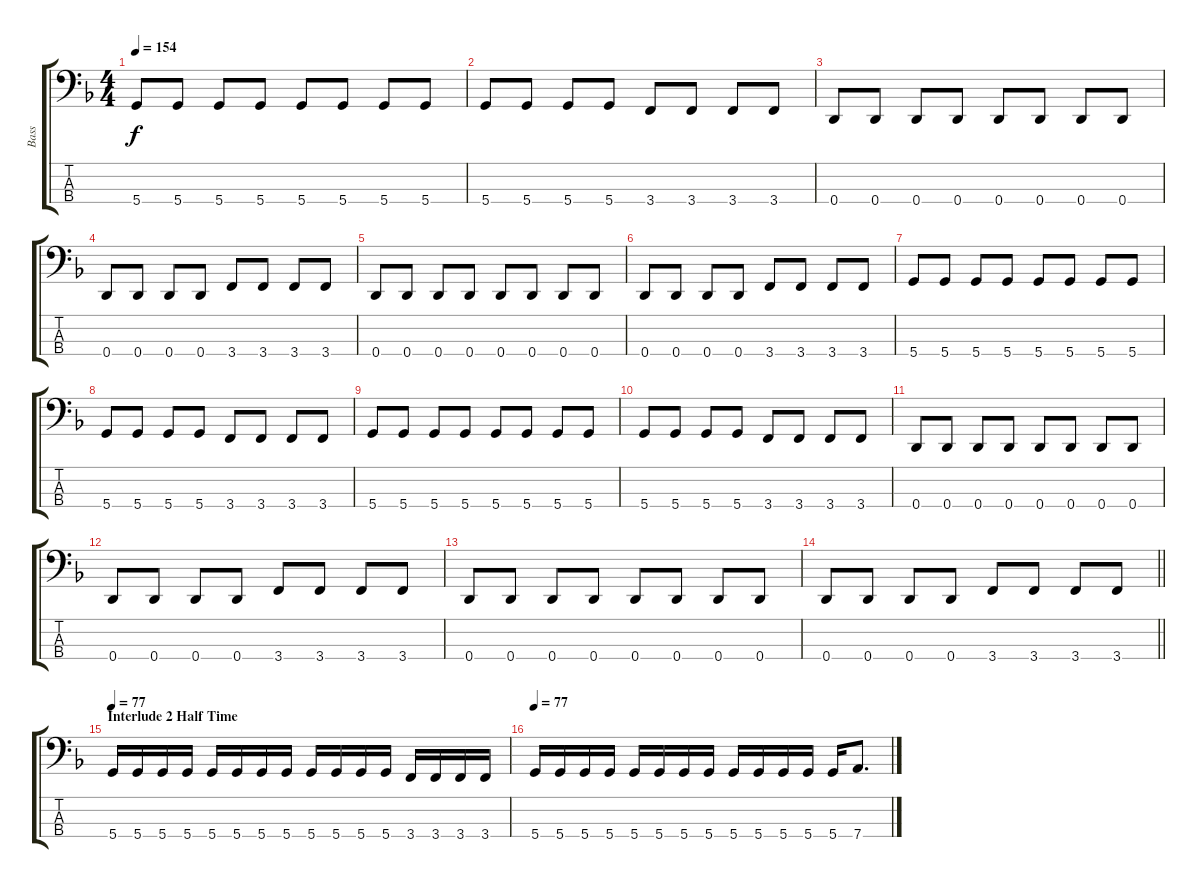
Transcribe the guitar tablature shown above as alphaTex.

\track ("Bass" "Bass") {instrument electricbasspick}
\staff {score tabs}
\tuning (G2 D2 A1 D1) {hide}
\ts (4 4)
\tempo 154
\clef f4
\ks f
5.4.8{dy f} 5.4.8 5.4.8 5.4.8 5.4.8 5.4.8 5.4.8 5.4.8 |
5.4.8 5.4.8 5.4.8 5.4.8 3.4.8 3.4.8 3.4.8 3.4.8 |
0.4.8 0.4.8 0.4.8 0.4.8 0.4.8 0.4.8 0.4.8 0.4.8 |
0.4.8 0.4.8 0.4.8 0.4.8 3.4.8 3.4.8 3.4.8 3.4.8 |
0.4.8 0.4.8 0.4.8 0.4.8 0.4.8 0.4.8 0.4.8 0.4.8 |
0.4.8 0.4.8 0.4.8 0.4.8 3.4.8 3.4.8 3.4.8 3.4.8 |
5.4.8 5.4.8 5.4.8 5.4.8 5.4.8 5.4.8 5.4.8 5.4.8 |
5.4.8 5.4.8 5.4.8 5.4.8 3.4.8 3.4.8 3.4.8 3.4.8 |
5.4.8 5.4.8 5.4.8 5.4.8 5.4.8 5.4.8 5.4.8 5.4.8 |
5.4.8 5.4.8 5.4.8 5.4.8 3.4.8 3.4.8 3.4.8 3.4.8 |
0.4.8 0.4.8 0.4.8 0.4.8 0.4.8 0.4.8 0.4.8 0.4.8 |
0.4.8 0.4.8 0.4.8 0.4.8 3.4.8 3.4.8 3.4.8 3.4.8 |
0.4.8 0.4.8 0.4.8 0.4.8 0.4.8 0.4.8 0.4.8 0.4.8 |
\barLineRight lightlight
0.4.8 0.4.8 0.4.8 0.4.8 3.4.8 3.4.8 3.4.8 3.4.8 |
\section ("" "Interlude 2 Half Time")
\tempo 77
5.4.16 5.4.16 5.4.16 5.4.16 5.4.16 5.4.16 5.4.16 5.4.16 5.4.16 5.4.16 5.4.16 5.4.16 3.4.16 3.4.16 3.4.16 3.4.16 |
\tempo 77
5.4.16 5.4.16 5.4.16 5.4.16 5.4.16 5.4.16 5.4.16 5.4.16 5.4.16 5.4.16 5.4.16 5.4.16 5.4.16 7.4.8{d}
